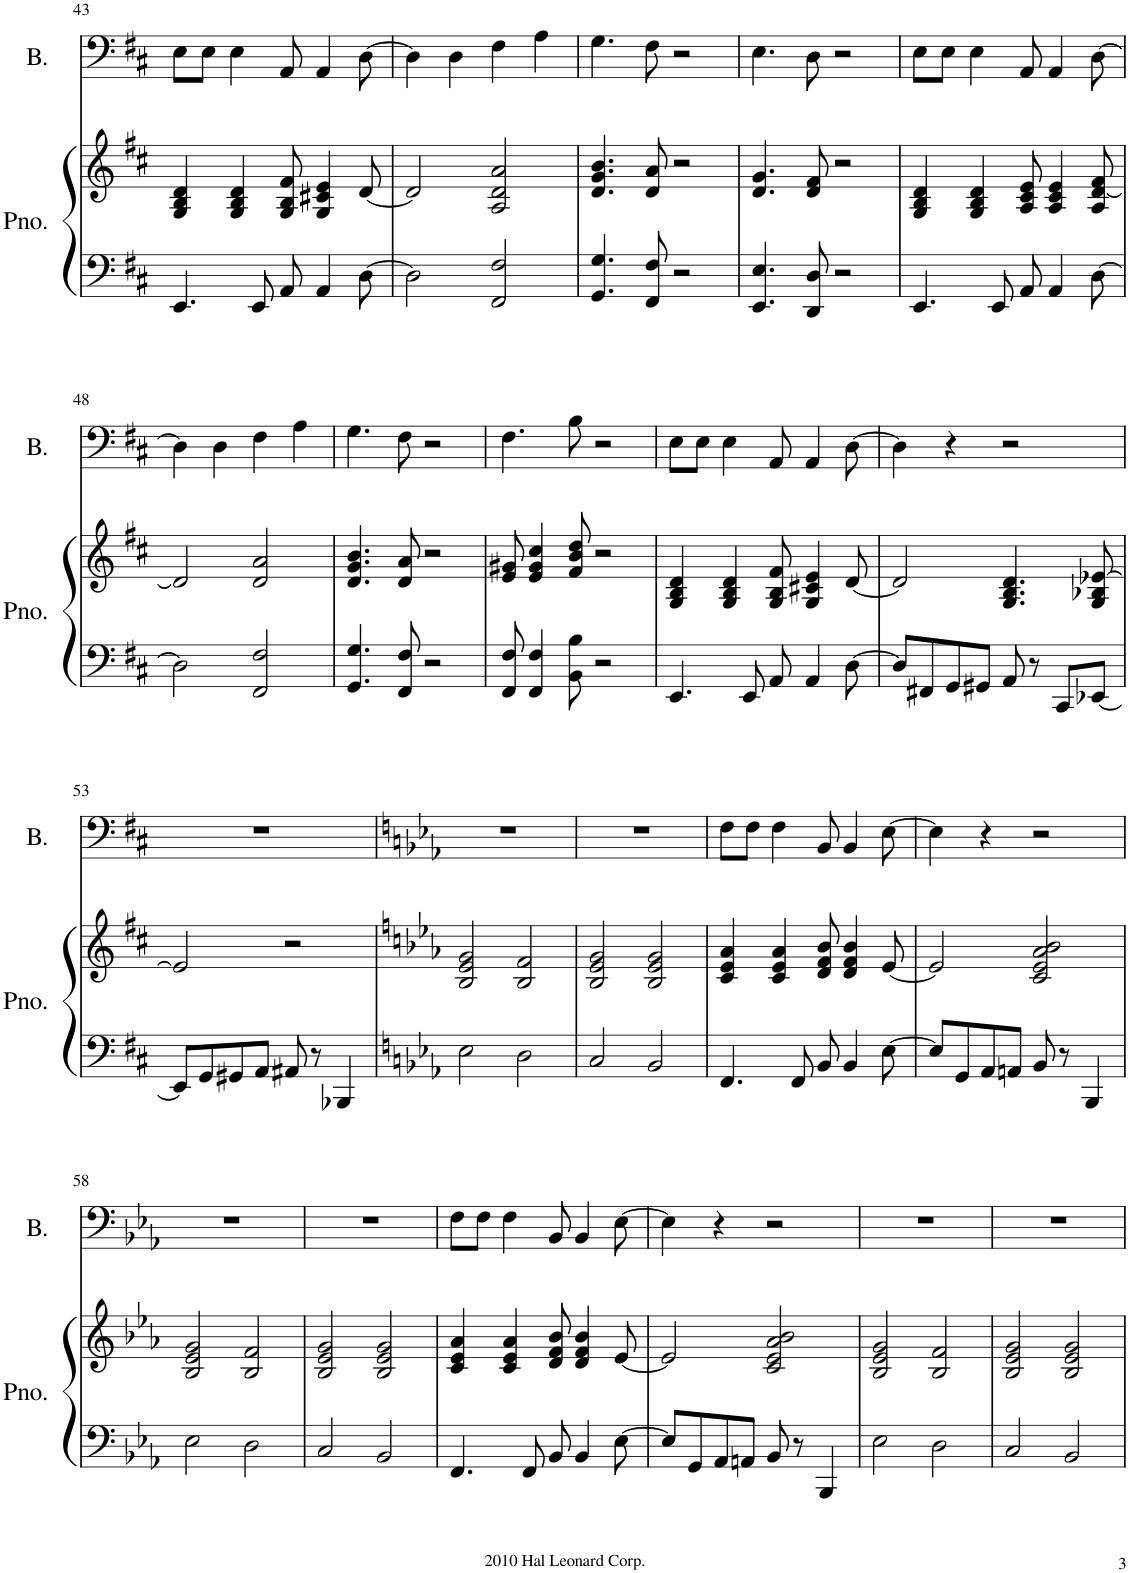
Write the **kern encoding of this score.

**kern	**kern	**kern
*part2	*part2	*part1
*staff3	*staff2	*staff1
*I"Piano	*	*I"Bass
*I'Pno.	*	*I'B.
!!LO:PB:g=z
*clefF4	*clefG2	*clefF4
*k[f#c#]	*k[f#c#]	*k[f#c#]
*M4/4	*M4/4	*M4/4
=43	=43	=43
4.EE/	4G/ 4B/ 4d/	8E\L
.	.	8E\J
.	4G/ 4B/ 4d/	4E\
8EE/	.	.
8AA/	8G/ 8B/ 8f#/	8AA/
4AA/	4G/ 4c#X/ 4e/	4AA/
[8D\	[8d/	[8D\
=44	=44	=44
2D\]	2d/]	4D\]
.	.	4D\
2FF#/ 2F#/	2A/ 2d/ 2a/	4F#\
.	.	4A\
=45	=45	=45
4.GG/ 4.G/	4.d/ 4.g/ 4.b/	4.G\
8FF#/ 8F#/	8d/ 8a/	8F#\
2r	2r	2r
=46	=46	=46
4.EE/ 4.E/	4.d/ 4.g/	4.E\
8DD/ 8D/	8d/ 8f#/	8D\
2r	2r	2r
=47	=47	=47
4.EE/	4G/ 4B/ 4d/	8E\L
.	.	8E\J
.	4G/ 4B/ 4d/	4E\
8EE/	.	.
8AA/	8A/ 8c#/ 8e/	8AA/
4AA/	4A/ 4c#/ 4e/	4AA/
[8D\	8A/ [8d/ 8f#/	[8D\
!!LO:LB:g=z
=48	=48	=48
2D\]	2d/]	4D\]
.	.	4D\
2FF#/ 2F#/	2d/ 2a/	4F#\
.	.	4A\
=49	=49	=49
4.GG/ 4.G/	4.d/ 4.g/ 4.b/	4.G\
8FF#/ 8F#/	8d/ 8a/	8F#\
2r	2r	2r
=50	=50	=50
8FF#/ 8F#/	8e/ 8g#X/	4.F#\
4FF#/ 4F#/	4e/ 4g#/ 4cc#/	.
8BB\ 8B\	8f#/ 8b/ 8dd/	8B\
2r	2r	2r
=51	=51	=51
4.EE/	4G/ 4B/ 4d/	8E\L
.	.	8E\J
.	4G/ 4B/ 4d/	4E\
8EE/	.	.
8AA/	8G/ 8B/ 8f#/	8AA/
4AA/	4G/ 4c#X/ 4e/	4AA/
[8D\	[8d/	[8D\
=52	=52	=52
8D/L]	2d/]	4D\]
8FF#X/	.	.
8GG/	.	4r
8GG#X/J	.	.
8AA/	4.G/ 4.B/ 4.d/	2r
8r	.	.
8CC#/L	.	.
[8EE-X/J	8G/ 8B-X/ [8e-X/	.
!!LO:LB:g=z
=53	=53	=53
8EE-/L]	2e-/]	1r
8GG/	.	.
8GG#X/	.	.
8AA/J	.	.
8AA#X/	2r	.
8r	.	.
4BBB-X/	.	.
=54	=54	=54
*k[b-e-a-]	*k[b-e-a-]	*k[b-e-a-]
2E-\	2B-/ 2e-/ 2g/	1r
2D\	2B-/ 2f/	.
=55	=55	=55
2C/	2B-/ 2e-/ 2g/	1r
2BB-/	2B-/ 2e-/ 2g/	.
=56	=56	=56
4.FF/	4c/ 4e-/ 4a-/	8F\L
.	.	8F\J
.	4c/ 4e-/ 4a-/	4F\
8FF/	.	.
8BB-/	8d/ 8f/ 8b-/	8BB-/
4BB-/	4d/ 4f/ 4b-/	4BB-/
[8E-\	[8e-/	[8E-\
=57	=57	=57
8E-/L]	2e-/]	4E-\]
8GG/	.	.
8AA-/	.	4r
8AAn/J	.	.
8BB-/	2c/ 2e-/ 2a-/ 2b-/	2r
8r	.	.
4BBB-/	.	.
!!LO:LB:g=z
=58	=58	=58
2E-\	2B-/ 2e-/ 2g/	1r
2D\	2B-/ 2f/	.
=59	=59	=59
2C/	2B-/ 2e-/ 2g/	1r
2BB-/	2B-/ 2e-/ 2g/	.
=60	=60	=60
4.FF/	4c/ 4e-/ 4a-/	8F\L
.	.	8F\J
.	4c/ 4e-/ 4a-/	4F\
8FF/	.	.
8BB-/	8d/ 8f/ 8b-/	8BB-/
4BB-/	4d/ 4f/ 4b-/	4BB-/
[8E-\	[8e-/	[8E-\
=61	=61	=61
8E-/L]	2e-/]	4E-\]
8GG/	.	.
8AA-/	.	4r
8AAn/J	.	.
8BB-/	2c/ 2e-/ 2a-/ 2b-/	2r
8r	.	.
4BBB-/	.	.
=62	=62	=62
2E-\	2B-/ 2e-/ 2g/	1r
2D\	2B-/ 2f/	.
=63	=63	=63
2C/	2B-/ 2e-/ 2g/	1r
2BB-/	2B-/ 2e-/ 2g/	.
=	=	=
*-	*-	*-
